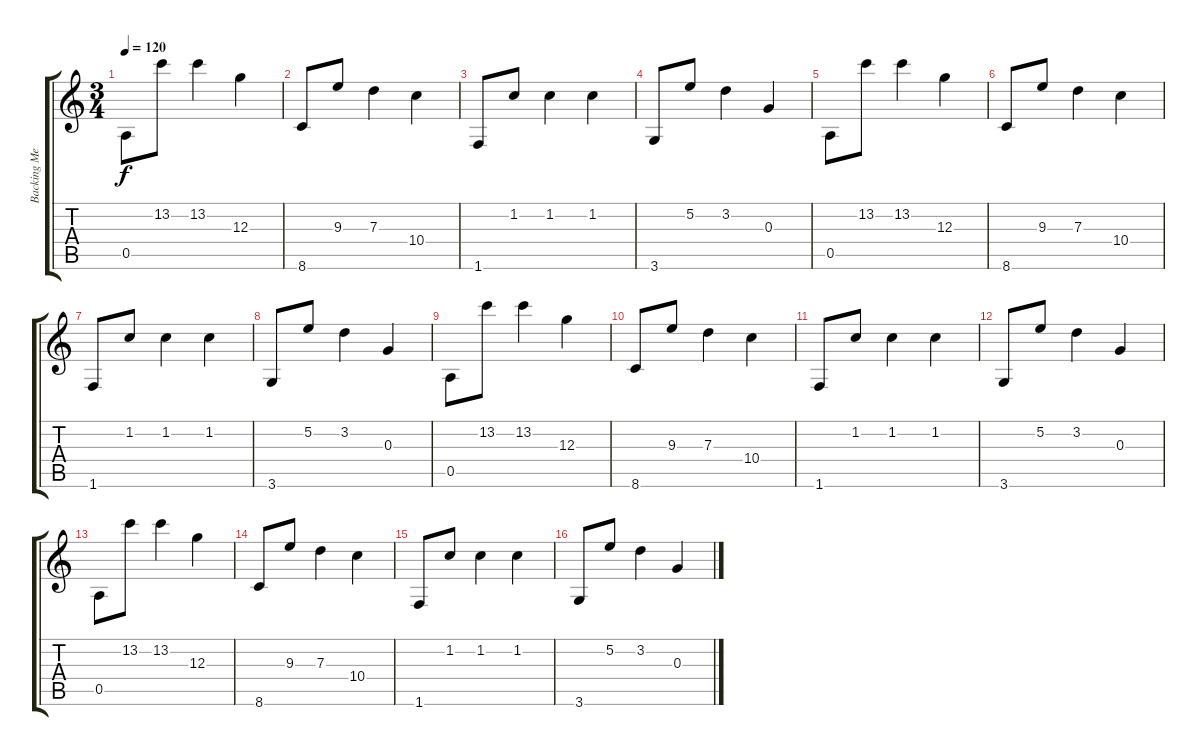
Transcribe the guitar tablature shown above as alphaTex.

\track ("Backing Melody" "Backing Me") {instrument electricguitarjazz}
\staff {score tabs}
\tuning (E4 B3 G3 D3 A2 E2) {hide}
\ts (3 4)
\tempo 120
\clef g2
\ks c
0.5.8{dy f} 13.2.8 13.2.4 12.3.4 |
8.6.8 9.3.8 7.3.4 10.4.4 |
1.6.8 1.2.8 1.2.4 1.2.4 |
3.6.8 5.2.8 3.2.4 0.3.4 |
0.5.8 13.2.8 13.2.4 12.3.4 |
8.6.8 9.3.8 7.3.4 10.4.4 |
1.6.8 1.2.8 1.2.4 1.2.4 |
3.6.8 5.2.8 3.2.4 0.3.4 |
0.5.8 13.2.8 13.2.4 12.3.4 |
8.6.8 9.3.8 7.3.4 10.4.4 |
1.6.8 1.2.8 1.2.4 1.2.4 |
3.6.8 5.2.8 3.2.4 0.3.4 |
0.5.8 13.2.8 13.2.4 12.3.4 |
8.6.8 9.3.8 7.3.4 10.4.4 |
1.6.8 1.2.8 1.2.4 1.2.4 |
3.6.8 5.2.8 3.2.4 0.3.4
